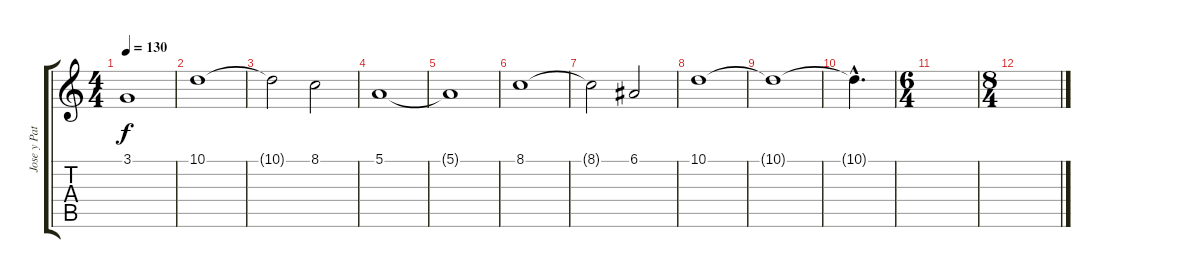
\track ("Jose y Patricia" "Jose y Pat") {instrument lead1square}
\staff {score tabs}
\tuning (E4 B3 G3 D3 A2 E2) {hide}
\ts (4 4)
\tempo 130
\clef g2
\ks c
3.1{t}.1{dy f} |
10.1.1 |
10.1{t}.2 8.1.2 |
5.1.1 |
5.1{t}.1 |
8.1.1 |
8.1{t}.2 6.1.2 |
10.1.1 |
10.1{t}.1 |
10.1{hac t}.4{d} |
\ts (6 4)
|
\ts (8 4)
